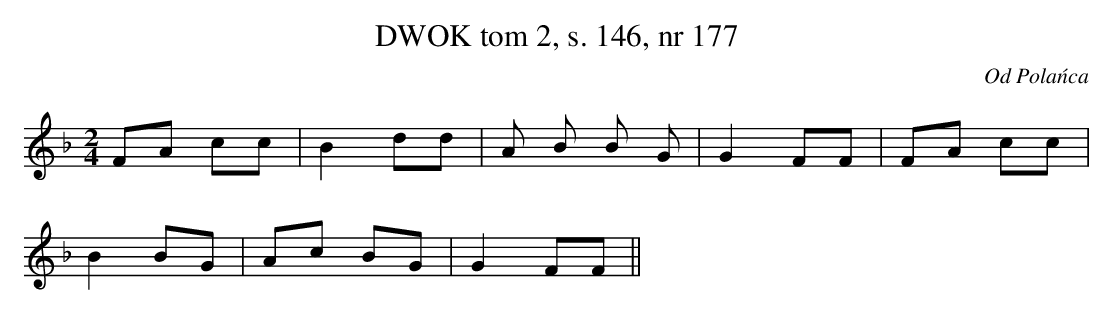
X:1
T: DWOK tom 2, s. 146, nr 177
O: Od Polańca
L: 1/16
M: 2/4
K: F
F2A2 c2c2 | B4 d2d2 | A2 B2 B2 G2 | G4 F2F2 | F2A2 c2c2 |
B4 B2G2 | A2c2 B2G2 | G4 F2F2 ||
